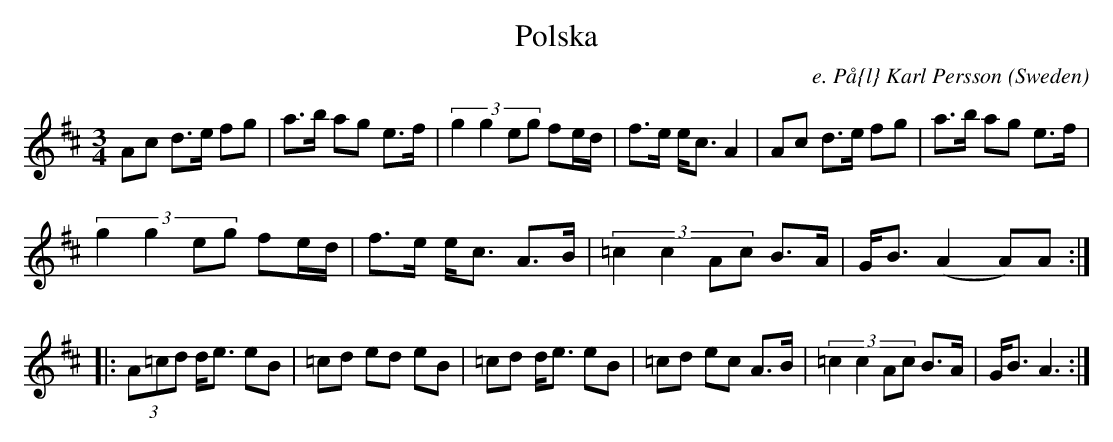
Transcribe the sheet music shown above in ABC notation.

X:1
T:Polska
C:e. P\aa{l} Karl Persson
O:Sweden
M:3/4
K:AMix
Ac d>e fg|a>b ag e>f|\
(3:2:4g2g2eg fe/d/|f>e e<c A2|\
Ac d>e fg|a>b ag e>f|
(3:2:4g2g2eg fe/d/|f>e e<c A>B|\
(3:2:4=c2c2Ac B>A|G<B (A2 A)A::
(3A=cd d<e eB|=cd ed eB|\
=cd d<e eB|=cd ec A>B|\
(3:2:4=c2c2Ac B>A|G<B A3:|
